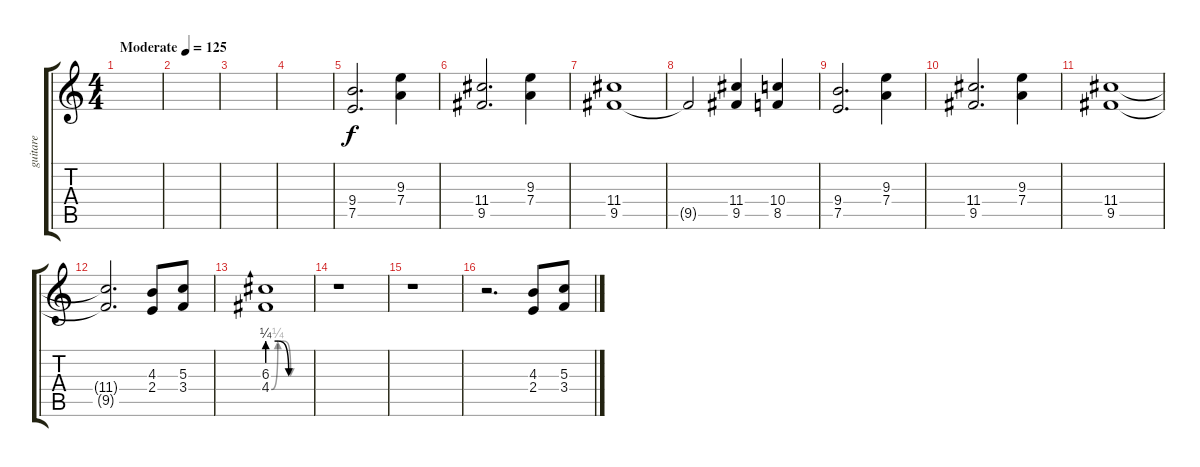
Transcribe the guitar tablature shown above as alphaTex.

\track ("guitare" "guitare") {instrument distortionguitar}
\staff {score tabs}
\tuning (E4 B3 G3 D3 A2 E2) {hide}
\ts (4 4)
\tempo (125 "Moderate")
\clef g2
\ks c
|
|
|
|
(9.4 7.5).2{d} (9.3 7.4).4 |
(11.4 9.5).2{d} (9.3 7.4).4 |
(11.4 9.5).1 |
9.5{t}.2 (11.4 9.5).4 (10.4 8.5).4 |
(9.4 7.5).2{d} (9.3 7.4).4 |
(11.4 9.5).2{d} (9.3 7.4).4 |
(11.4 9.5).1 |
(11.4{t} 9.5{t}).2{d} (4.3 2.4).8 (5.3 3.4).8 |
(6.3{be (custom 0 1 15 1 30 0 60 0)} 4.4{be (custom 0 0 10 1 20 1 30 0 60 0)}).1 |
r.1 |
r.1 |
r.2{d} (4.3 2.4).8 (5.3 3.4).8
